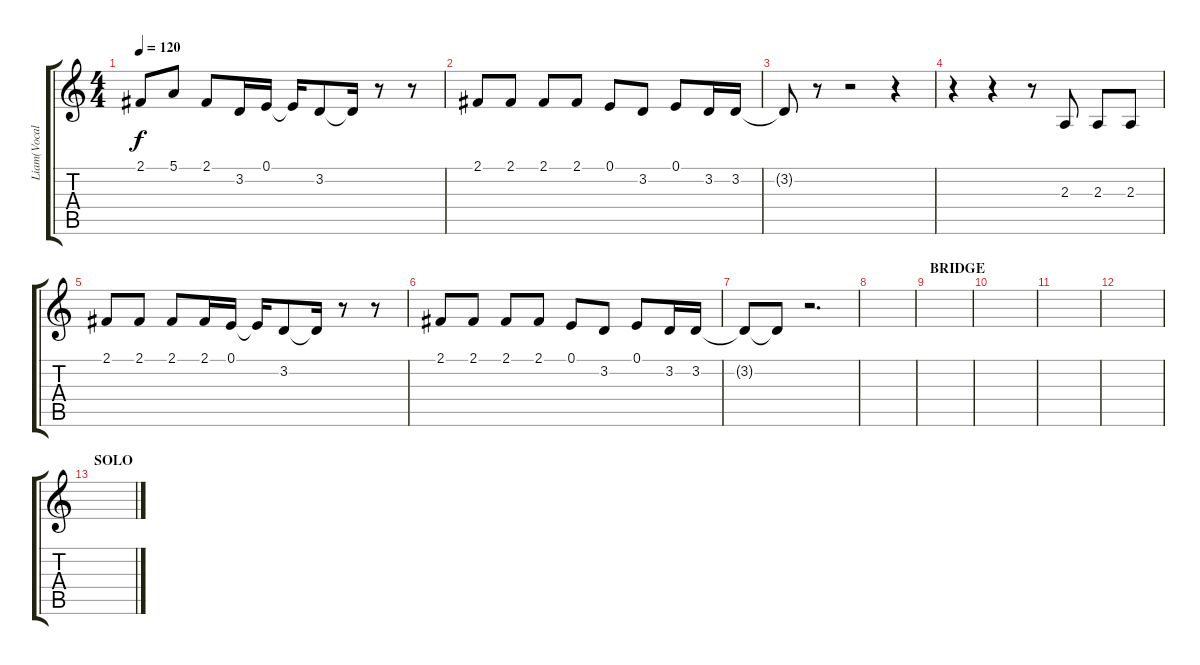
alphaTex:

\track ("Liam(Vocals)" "Liam(Vocal") {instrument tenorsax}
\staff {score tabs}
\tuning (E4 B3 G3 D3 A2 E2) {hide}
\ts (4 4)
\tempo 120
\clef g2
\ks c
2.1.8{dy f} 5.1.8 2.1.8 3.2.16 0.1.16 0.1{t}.16 3.2.8 3.2{t}.16 r.8 r.8 |
2.1.8 2.1.8 2.1.8 2.1.8 0.1.8 3.2.8 0.1.8 3.2.16 3.2.16 |
3.2{t}.8 r.8 r.2 r.4 |
r.4 r.4 r.8 2.3.8 2.3.8 2.3.8 |
2.1.8 2.1.8 2.1.8 2.1.16 0.1.16 0.1{t}.16 3.2.8 3.2{t}.16 r.8 r.8 |
2.1.8 2.1.8 2.1.8 2.1.8 0.1.8 3.2.8 0.1.8 3.2.16 3.2.16 |
3.2{t}.8 3.2{t}.8 r.2{d} |
|
\section ("" "BRIDGE")
|
|
|
|
\section ("" "SOLO")
